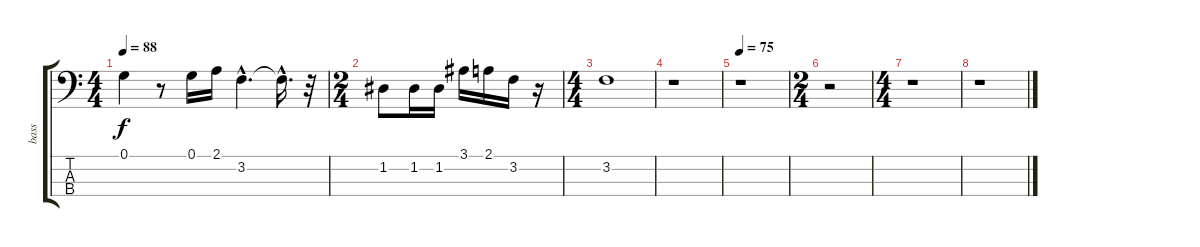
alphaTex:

\track ("bass" "bass") {instrument electricbasspick}
\staff {score tabs}
\tuning (G2 D2 A1 E1) {hide}
\ts (4 4)
\tempo 88
\clef f4
\ks c
0.1.4{dy f} r.8 0.1.16 2.1.16 3.2{hac}.4{d} 3.2{hac t}.16{d} r.32 |
\ts (2 4)
1.2.8 1.2.16 1.2.16 3.1.16 2.1.16 3.2.16 r.16 |
\ts (4 4)
3.2.1 |
r.1 |
\tempo 75
r.1 |
\ts (2 4)
r.2 |
\ts (4 4)
r.1 |
r.1
